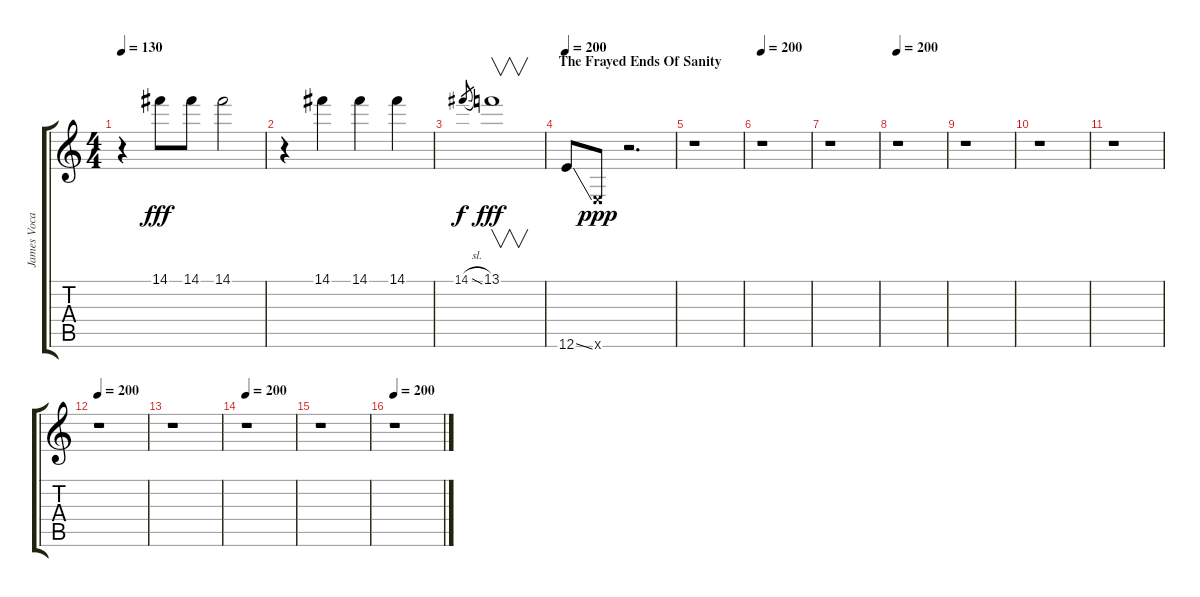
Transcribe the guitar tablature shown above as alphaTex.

\track ("James Vocals" "James Voca") {instrument sopranosax}
\staff {score tabs}
\tuning (E5 B4 G4 D4 A3 E3) {hide}
\ts (4 4)
\tempo 130
\clef g2
\ks c
r.4{dy fff} 14.1.8 14.1.8 14.1.2 |
r.4 14.1.4 14.1.4 14.1.4 |
14.1{sl}.8{gr dy f} 13.1.1{v dy fff} |
\section ("" "The Frayed Ends Of Sanity")
\tempo 200
12.6{ss}.8 0.6{x}.8{dy ppp} r.2{d} |
r.1 |
\tempo 200
r.1 |
r.1 |
\tempo 200
r.1 |
r.1 |
r.1 |
r.1 |
\tempo 200
r.1 |
r.1 |
\tempo 200
r.1 |
r.1 |
\tempo 200
r.1
